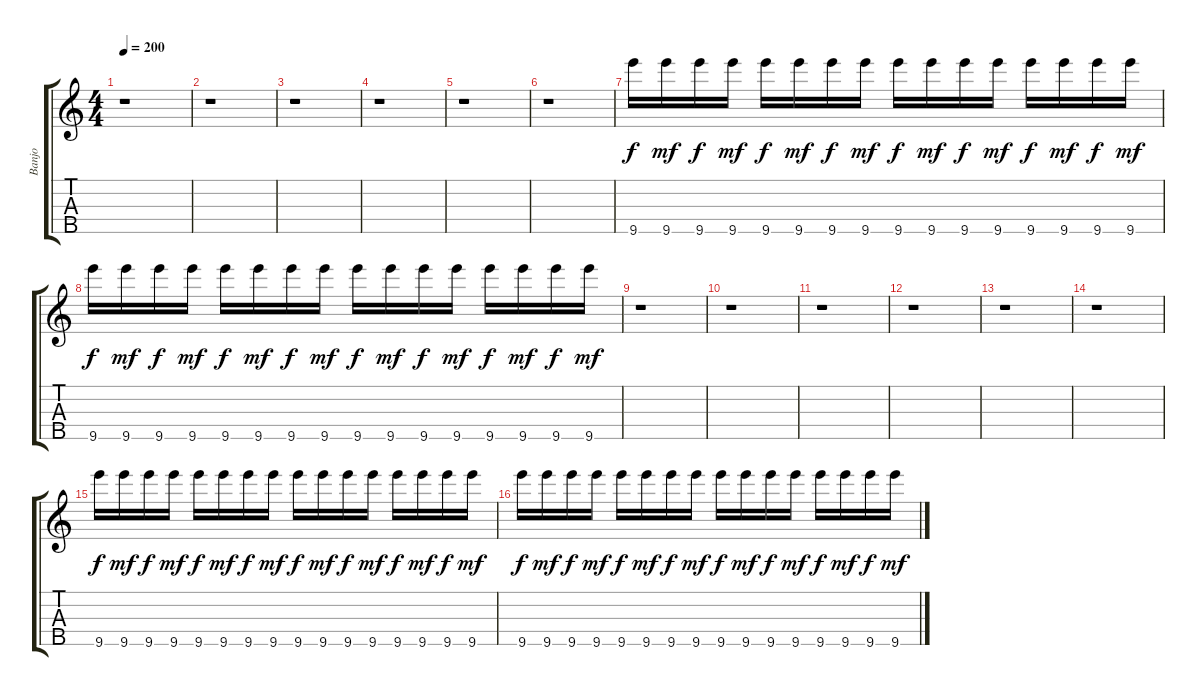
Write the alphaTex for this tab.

\track ("Banjo" "Banjo") {instrument banjo}
\staff {score tabs}
\tuning (D4 B3 G3 D3 G4) {hide}
\displaytranspose 12
\ts (4 4)
\tempo 200
\clef g2
\ks c
r.1{dy mf} |
r.1 |
r.1 |
r.1 |
r.1 |
r.1 |
9.5.16{dy f} 9.5.16{dy mf} 9.5.16{dy f} 9.5.16{dy mf} 9.5.16{dy f} 9.5.16{dy mf} 9.5.16{dy f} 9.5.16{dy mf} 9.5.16{dy f} 9.5.16{dy mf} 9.5.16{dy f} 9.5.16{dy mf} 9.5.16{dy f} 9.5.16{dy mf} 9.5.16{dy f} 9.5.16{dy mf} |
9.5.16{dy f} 9.5.16{dy mf} 9.5.16{dy f} 9.5.16{dy mf} 9.5.16{dy f} 9.5.16{dy mf} 9.5.16{dy f} 9.5.16{dy mf} 9.5.16{dy f} 9.5.16{dy mf} 9.5.16{dy f} 9.5.16{dy mf} 9.5.16{dy f} 9.5.16{dy mf} 9.5.16{dy f} 9.5.16{dy mf} |
r.1 |
r.1 |
r.1 |
r.1 |
r.1 |
r.1 |
9.5.16{dy f} 9.5.16{dy mf} 9.5.16{dy f} 9.5.16{dy mf} 9.5.16{dy f} 9.5.16{dy mf} 9.5.16{dy f} 9.5.16{dy mf} 9.5.16{dy f} 9.5.16{dy mf} 9.5.16{dy f} 9.5.16{dy mf} 9.5.16{dy f} 9.5.16{dy mf} 9.5.16{dy f} 9.5.16{dy mf} |
9.5.16{dy f} 9.5.16{dy mf} 9.5.16{dy f} 9.5.16{dy mf} 9.5.16{dy f} 9.5.16{dy mf} 9.5.16{dy f} 9.5.16{dy mf} 9.5.16{dy f} 9.5.16{dy mf} 9.5.16{dy f} 9.5.16{dy mf} 9.5.16{dy f} 9.5.16{dy mf} 9.5.16{dy f} 9.5.16{dy mf}
